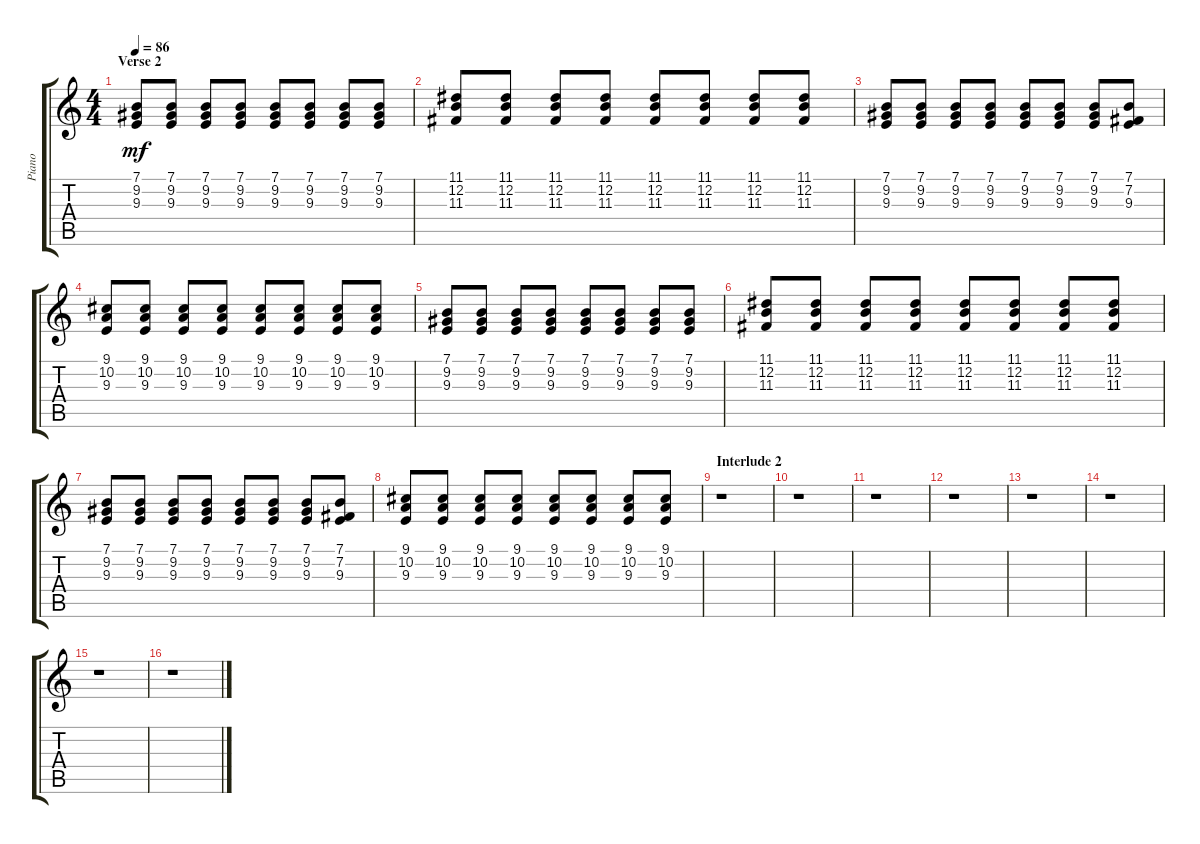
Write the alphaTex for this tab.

\track ("Piano" "Piano") {instrument electricgrandpiano}
\staff {score tabs}
\tuning (E4 B3 G3 D3 A2 E2) {hide}
\ts (4 4)
\section ("" "Verse 2")
\tempo 86
\clef g2
\ks c
(7.1 9.2 9.3).8{dy mf} (7.1 9.2 9.3).8 (7.1 9.2 9.3).8 (7.1 9.2 9.3).8 (7.1 9.2 9.3).8 (7.1 9.2 9.3).8 (7.1 9.2 9.3).8 (7.1 9.2 9.3).8 |
(11.1 12.2 11.3).8 (11.1 12.2 11.3).8 (11.1 12.2 11.3).8 (11.1 12.2 11.3).8 (11.1 12.2 11.3).8 (11.1 12.2 11.3).8 (11.1 12.2 11.3).8 (11.1 12.2 11.3).8 |
(7.1 9.2 9.3).8 (7.1 9.2 9.3).8 (7.1 9.2 9.3).8 (7.1 9.2 9.3).8 (7.1 9.2 9.3).8 (7.1 9.2 9.3).8 (7.1 9.2 9.3).8 (7.1 7.2 9.3).8 |
(9.1 10.2 9.3).8 (9.1 10.2 9.3).8 (9.1 10.2 9.3).8 (9.1 10.2 9.3).8 (9.1 10.2 9.3).8 (9.1 10.2 9.3).8 (9.1 10.2 9.3).8 (9.1 10.2 9.3).8 |
(7.1 9.2 9.3).8 (7.1 9.2 9.3).8 (7.1 9.2 9.3).8 (7.1 9.2 9.3).8 (7.1 9.2 9.3).8 (7.1 9.2 9.3).8 (7.1 9.2 9.3).8 (7.1 9.2 9.3).8 |
(11.1 12.2 11.3).8 (11.1 12.2 11.3).8 (11.1 12.2 11.3).8 (11.1 12.2 11.3).8 (11.1 12.2 11.3).8 (11.1 12.2 11.3).8 (11.1 12.2 11.3).8 (11.1 12.2 11.3).8 |
(7.1 9.2 9.3).8 (7.1 9.2 9.3).8 (7.1 9.2 9.3).8 (7.1 9.2 9.3).8 (7.1 9.2 9.3).8 (7.1 9.2 9.3).8 (7.1 9.2 9.3).8 (7.1 7.2 9.3).8 |
(9.1 10.2 9.3).8 (9.1 10.2 9.3).8 (9.1 10.2 9.3).8 (9.1 10.2 9.3).8 (9.1 10.2 9.3).8 (9.1 10.2 9.3).8 (9.1 10.2 9.3).8 (9.1 10.2 9.3).8 |
\section ("" "Interlude 2")
r.1 |
r.1 |
r.1 |
r.1 |
r.1 |
r.1 |
r.1 |
r.1
